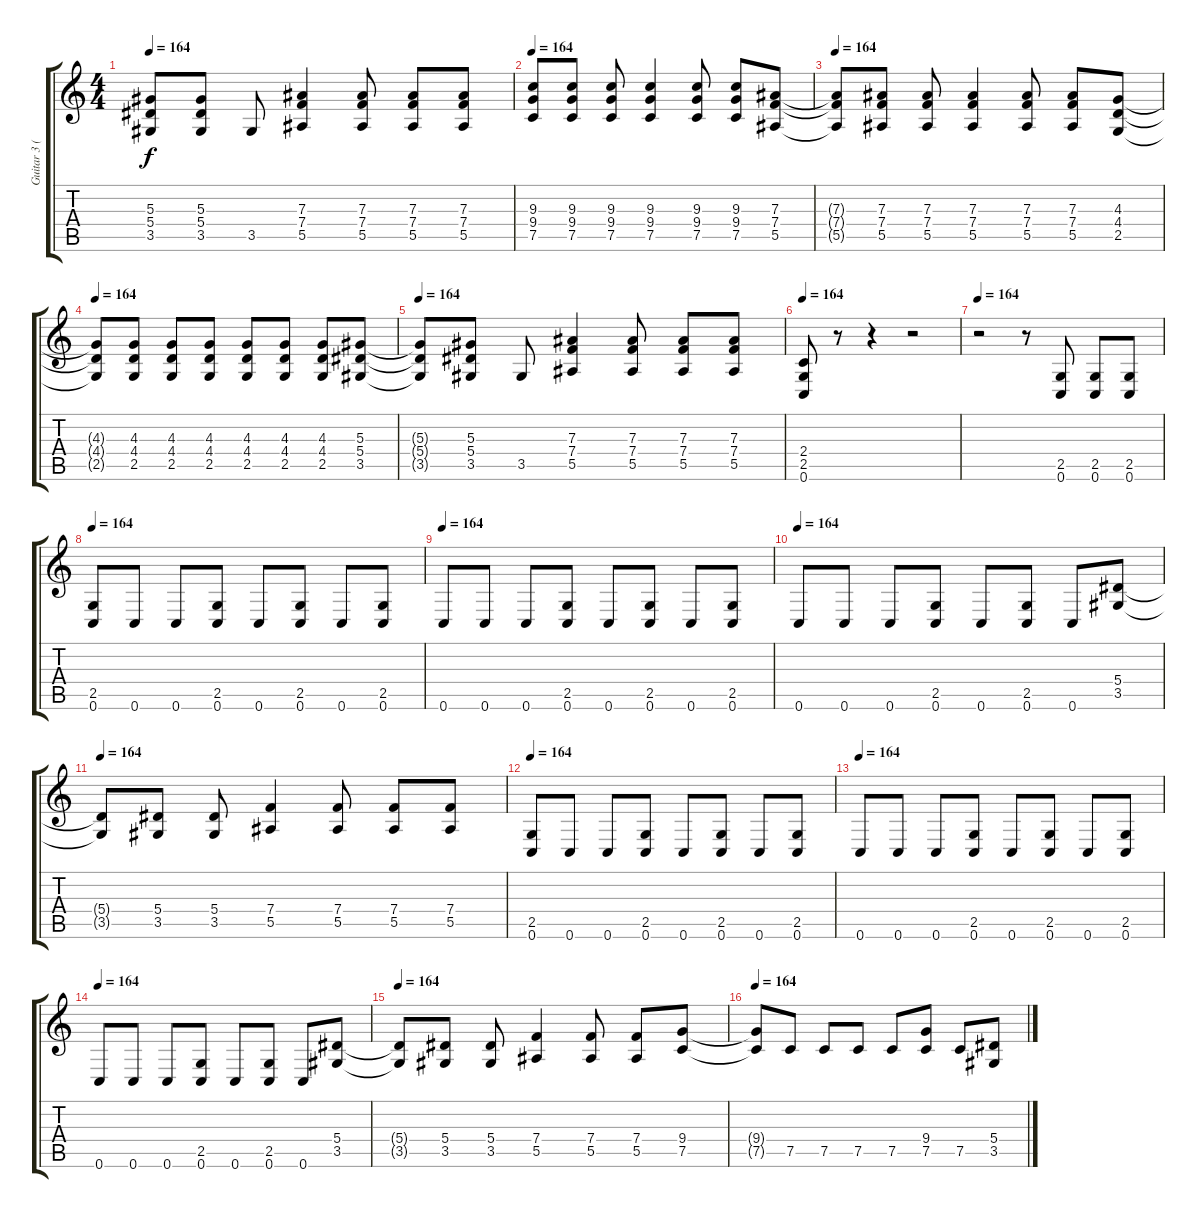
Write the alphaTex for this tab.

\track ("Guitar 3 (Rhythm)" "Guitar 3 (") {instrument distortionguitar}
\staff {score tabs}
\tuning (C4 G3 Eb3 Bb2 F2 C2) {hide}
\ts (4 4)
\tempo 164
\clef g2
\ks c
(5.3{t} 5.4{t} 3.5{t}).8{dy f} (5.3 5.4 3.5).8 3.5.8 (7.3 7.4 5.5).4 (7.3 7.4 5.5).8 (7.3 7.4 5.5).8 (7.3 7.4 5.5).8 |
\tempo 164
(9.3 9.4 7.5).8 (9.3 9.4 7.5).8 (9.3 9.4 7.5).8 (9.3 9.4 7.5).4 (9.3 9.4 7.5).8 (9.3 9.4 7.5).8 (7.3 7.4 5.5).8 |
\tempo 164
(7.3{t} 7.4{t} 5.5{t}).8 (7.3 7.4 5.5).8 (7.3 7.4 5.5).8 (7.3 7.4 5.5).4 (7.3 7.4 5.5).8 (7.3 7.4 5.5).8 (4.3 4.4 2.5).8 |
\tempo 164
(4.3{t} 4.4{t} 2.5{t}).8 (4.3 4.4 2.5).8 (4.3 4.4 2.5).8 (4.3 4.4 2.5).8 (4.3 4.4 2.5).8 (4.3 4.4 2.5).8 (4.3 4.4 2.5).8 (5.3 5.4 3.5).8 |
\tempo 164
(5.3{t} 5.4{t} 3.5{t}).8 (5.3 5.4 3.5).8 3.5.8 (7.3 7.4 5.5).4 (7.3 7.4 5.5).8 (7.3 7.4 5.5).8 (7.3 7.4 5.5).8 |
\tempo 164
(2.4 2.5 0.6).8 r.8 r.4 r.2 |
\tempo 164
r.2 r.8 (2.5 0.6).8 (2.5 0.6).8 (2.5 0.6).8 |
\tempo 164
(2.5 0.6).8 0.6.8 0.6.8 (2.5 0.6).8 0.6.8 (2.5 0.6).8 0.6.8 (2.5 0.6).8 |
\tempo 164
0.6.8 0.6.8 0.6.8 (2.5 0.6).8 0.6.8 (2.5 0.6).8 0.6.8 (2.5 0.6).8 |
\tempo 164
0.6.8 0.6.8 0.6.8 (2.5 0.6).8 0.6.8 (2.5 0.6).8 0.6.8 (5.4 3.5).8 |
\tempo 164
(5.4{t} 3.5{t}).8 (5.4 3.5).8 (5.4 3.5).8 (7.4 5.5).4 (7.4 5.5).8 (7.4 5.5).8 (7.4 5.5).8 |
\tempo 164
(2.5 0.6).8 0.6.8 0.6.8 (2.5 0.6).8 0.6.8 (2.5 0.6).8 0.6.8 (2.5 0.6).8 |
\tempo 164
0.6.8 0.6.8 0.6.8 (2.5 0.6).8 0.6.8 (2.5 0.6).8 0.6.8 (2.5 0.6).8 |
\tempo 164
0.6.8 0.6.8 0.6.8 (2.5 0.6).8 0.6.8 (2.5 0.6).8 0.6.8 (5.4 3.5).8 |
\tempo 164
(5.4{t} 3.5{t}).8 (5.4 3.5).8 (5.4 3.5).8 (7.4 5.5).4 (7.4 5.5).8 (7.4 5.5).8 (9.4 7.5).8 |
\tempo 164
(9.4{t} 7.5{t}).8 7.5.8 7.5.8 7.5.8 7.5.8 (9.4 7.5).8 7.5.8 (5.4 3.5).8
